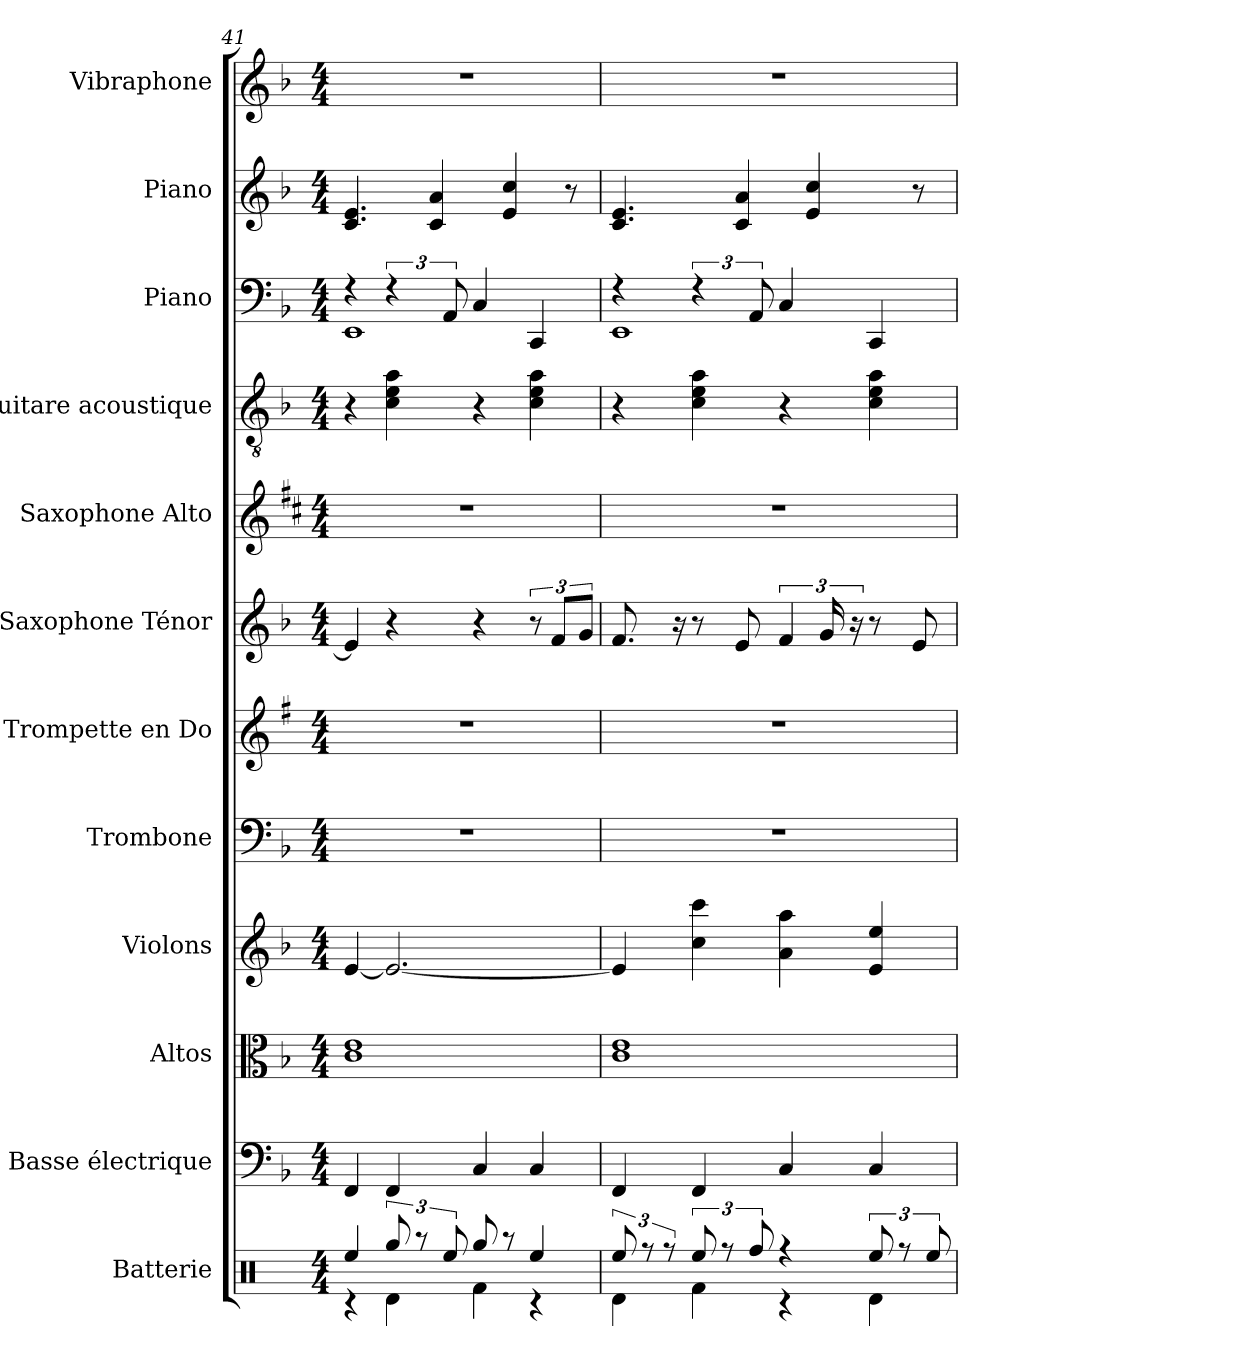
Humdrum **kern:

**kern	**kern	**kern	**kern	**kern	**kern	**kern	**kern	**kern	**kern	**kern	**kern
*part12	*part11	*part10	*part9	*part8	*part7	*part6	*part5	*part4	*part3	*part2	*part1
*staff12	*staff11	*staff10	*staff9	*staff8	*staff7	*staff6	*staff5	*staff4	*staff3	*staff2	*staff1
*I"Batterie	*I"Basse électrique	*I"Altos	*I"Violons	*I"Trombone	*I"Trompette en Do	*I"Saxophone Ténor	*I"Saxophone Alto	*I"Guitare acoustique	*I"Piano	*I"Piano	*I"Vibraphone
*I'Batt.	*I'B. él.	*I'Alt.	*I'Vlns.	*I'Tbn.	*I'Tromp. Do	*I'Sax. T.	*I'Sax. A.	*I'Guit.	*I'Pia.	*I'Pia.	*I'Vib.
!!LO:PB:g=z
*clefX	*clefF4	*clefC3	*clefG2	*clefF4	*clefG2	*clefG2	*clefG2	*clefGv2	*clefF4	*clefG2	*clefG2
*	*ITrd7c12	*	*	*	*ITrd1c2	*ITrd8c14	*ITrd5c9	*	*	*	*
*k[]	*k[b-]	*k[b-]	*k[b-]	*k[b-]	*k[b-]	*k[b-]	*k[b-]	*k[b-]	*k[b-]	*k[b-]	*k[b-]
*M4/4	*M4/4	*M4/4	*M4/4	*M4/4	*M4/4	*M4/4	*M4/4	*M4/4	*M4/4	*M4/4	*M4/4
=41	=41	=41	=41	=41	=41	=41	=41	=41	=41	=41	=41
*^	*	*	*	*	*	*	*	*	*^	*	*
4Ree/	4r	4FFF/	1c 1e	[4e/	1r	1r	4E/]	1r	4r	4r	1EE	4.c/ 4.e/	1r
12Rgg/	4Rd\	4FFF/	.	2.e/_	.	.	4r	.	4c\ 4e\ 4a\	6r	.	.	.
12r	.	.	.	.	.	.	.	.	.	.	.	.	.
.	.	.	.	.	.	.	.	.	.	.	.	4c/ 4a/	.
12Ree/	.	.	.	.	.	.	.	.	.	12AA/	.	.	.
8Rgg/	4Rf\	4CC/	.	.	.	.	4r	.	4r	4C/	.	.	.
8r	.	.	.	.	.	.	.	.	.	.	.	4e/ 4cc/	.
4Ree/	4r	4CC/	.	.	.	.	12r	.	4c\ 4e\ 4a\	4CC/	.	.	.
.	.	.	.	.	.	.	12F/L	.	.	.	.	.	.
.	.	.	.	.	.	.	.	.	.	.	.	8r	.
.	.	.	.	.	.	.	12G/J	.	.	.	.	.	.
=42	=42	=42	=42	=42	=42	=42	=42	=42	=42	=42	=42	=42	=42
12Ree/	4Rd\	4FFF/	1c 1e	4e/]	1r	1r	8.F/	1r	4r	4r	1EE	4.c/ 4.e/	1r
12r	.	.	.	.	.	.	.	.	.	.	.	.	.
12r	.	.	.	.	.	.	.	.	.	.	.	.	.
.	.	.	.	.	.	.	16r	.	.	.	.	.	.
12Ree/	4Rf\	4FFF/	.	4cc\ 4ccc\	.	.	8r	.	4c\ 4e\ 4a\	6r	.	.	.
12r	.	.	.	.	.	.	.	.	.	.	.	.	.
.	.	.	.	.	.	.	8E/	.	.	.	.	4c/ 4a/	.
12Rff/	.	.	.	.	.	.	.	.	.	12AA/	.	.	.
4r	4r	4CC/	.	4a\ 4aa\	.	.	6F/	.	4r	4C/	.	.	.
.	.	.	.	.	.	.	.	.	.	.	.	4e/ 4cc/	.
.	.	.	.	.	.	.	24G/	.	.	.	.	.	.
.	.	.	.	.	.	.	24r	.	.	.	.	.	.
12Ree/	4Rd\	4CC/	.	4e/ 4ee/	.	.	8r	.	4c\ 4e\ 4a\	4CC/	.	.	.
12r	.	.	.	.	.	.	.	.	.	.	.	.	.
.	.	.	.	.	.	.	8E/	.	.	.	.	8r	.
12Ree/	.	.	.	.	.	.	.	.	.	.	.	.	.
*v	*v	*	*	*	*	*	*	*	*	*v	*v	*	*
=	=	=	=	=	=	=	=	=	=	=	=
*-	*-	*-	*-	*-	*-	*-	*-	*-	*-	*-	*-
